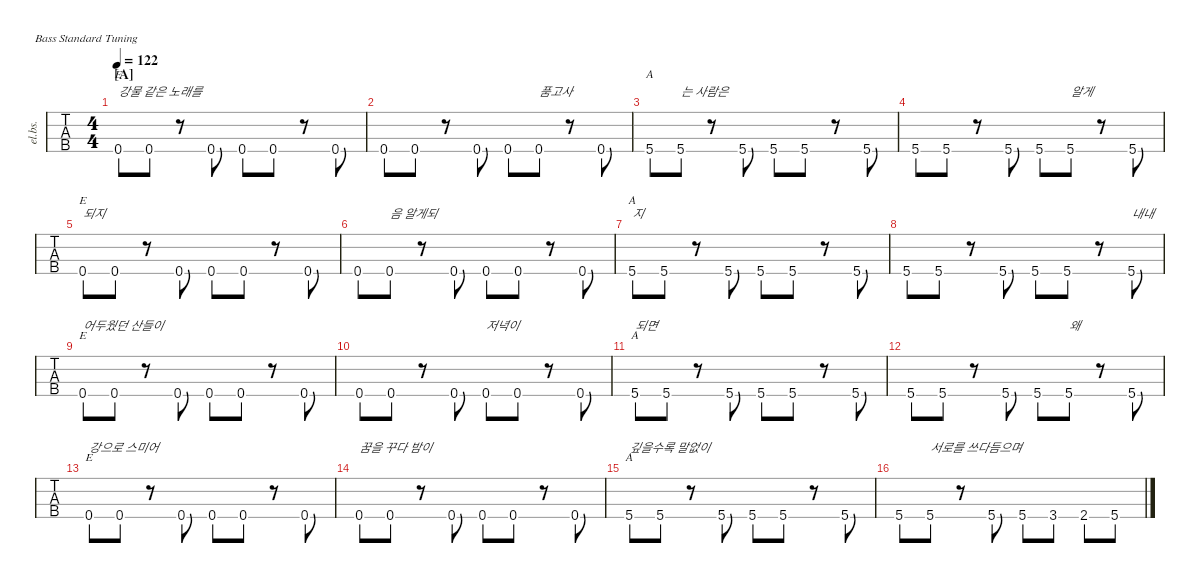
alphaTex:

\defaultSystemsLayout 4
\hideDynamics
\bracketExtendMode nobrackets
\track ("Electric Bass" "el.bs.") {defaultSystemsLayout 4 instrument electricbassfinger}
\staff {tabs}
\tuning (G2 D2 A1 E1)
\chord ("E" x x x 0) {showdiagram false showfingering false}
\chord ("A" x x x 5) {showdiagram false showfingering false}
\ts (4 4)
\section ("A" "")
\tempo 122
\clef f4
\ks c
0.4.8{ch "E" txt "강물 같은 노래를" dy mf} 0.4.8 r.8 0.4.8 0.4.8 0.4.8 r.8 0.4.8 |
0.4.8 0.4.8 r.8 0.4.8 0.4.8 0.4.8{txt "품고사"} r.8 0.4.8 |
5.4.8{ch "A"} 5.4.8{txt "는 사람은"} r.8 5.4.8 5.4.8 5.4.8 r.8 5.4.8 |
5.4.8 5.4.8 r.8 5.4.8 5.4.8 5.4.8{txt "알게"} r.8 5.4.8 |
\section ("" "")
0.4.8{ch "E" txt "되지"} 0.4.8 r.8 0.4.8 0.4.8 0.4.8 r.8 0.4.8 |
0.4.8 0.4.8{txt "음 알게되"} r.8 0.4.8 0.4.8 0.4.8 r.8 0.4.8 |
5.4.8{ch "A" txt "지"} 5.4.8 r.8 5.4.8 5.4.8 5.4.8 r.8 5.4.8 |
5.4.8 5.4.8 r.8 5.4.8 5.4.8 5.4.8 r.8 5.4.8{txt "내내"} |
0.4.8{ch "E" txt "어두웠던 산들이"} 0.4.8 r.8 0.4.8 0.4.8 0.4.8 r.8 0.4.8 |
0.4.8 0.4.8 r.8 0.4.8 0.4.8{txt "저녁이"} 0.4.8 r.8 0.4.8 |
5.4.8{ch "A" txt "되면"} 5.4.8 r.8 5.4.8 5.4.8 5.4.8 r.8 5.4.8 |
5.4.8 5.4.8 r.8 5.4.8 5.4.8 5.4.8{txt "왜"} r.8 5.4.8 |
0.4.8{ch "E" txt "강으로 스미어"} 0.4.8 r.8 0.4.8 0.4.8 0.4.8 r.8 0.4.8 |
0.4.8{txt "꿈을 꾸다 밤이"} 0.4.8 r.8 0.4.8 0.4.8 0.4.8 r.8 0.4.8 |
5.4.8{ch "A" txt "깊을수록 말없이"} 5.4.8 r.8 5.4.8 5.4.8 5.4.8 r.8 5.4.8 |
5.4.8 5.4.8{txt "서로를 쓰다듬으며"} r.8 5.4.8 5.4.8 3.4.8 2.4{acc #}.8 5.4.8
